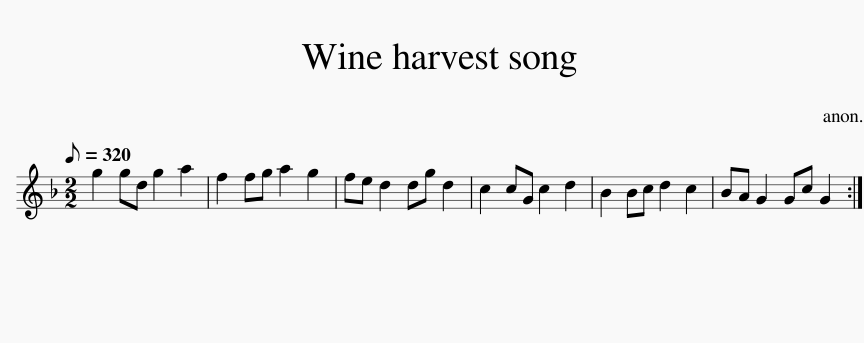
X:1
L:1/8
Q:1/8=320
M:2/2
I:linebreak $
K:F
V:1 treble
V:1
 g2 gd g2 a2 | f2 fg a2 g2 | fe d2 dg d2 | c2 cG c2 d2 | B2 Bc d2 c2 | %5
 BA G2 Gc G2 :| %6
